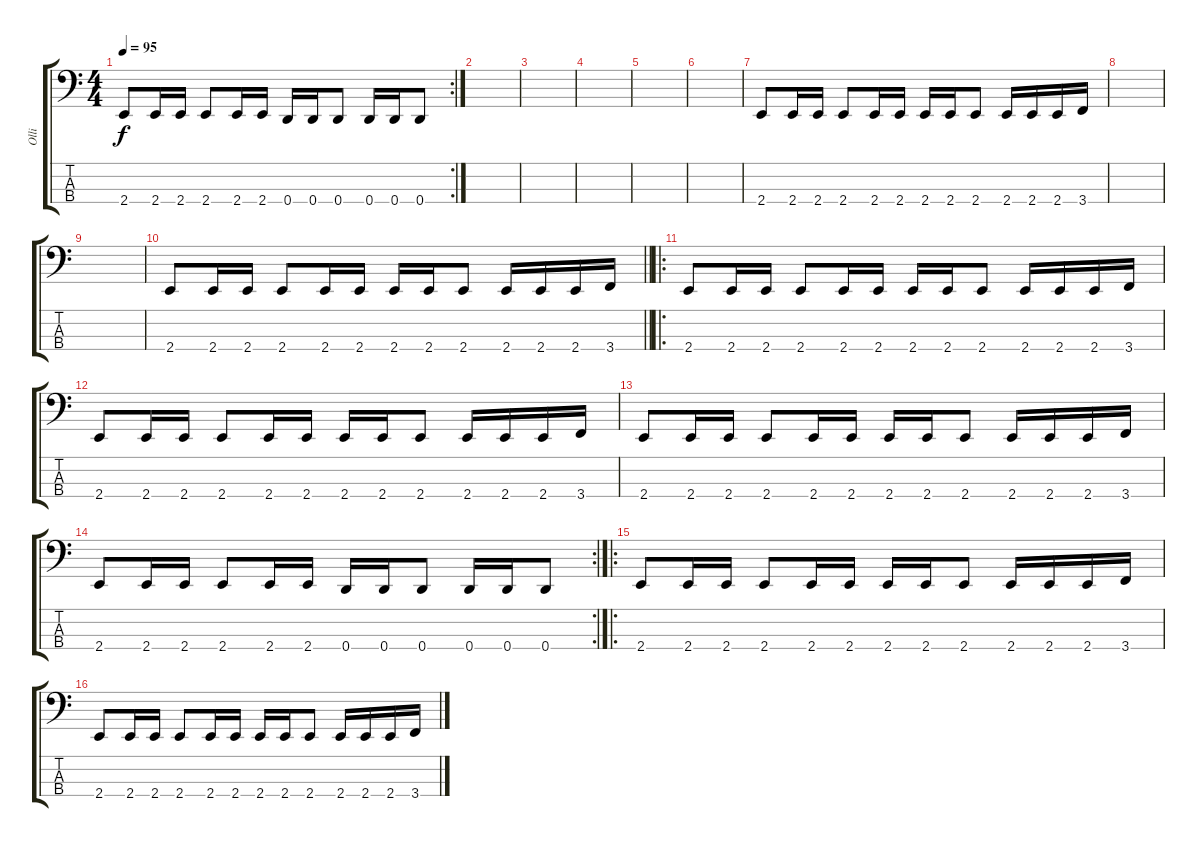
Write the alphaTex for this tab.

\track ("Olli" "Olli") {instrument electricbassfinger}
\staff {score tabs}
\tuning (G2 D2 A1 D1) {hide}
\rc 2
\ts (4 4)
\tempo 95
\clef f4
\ks c
2.4.8{dy f} 2.4.16 2.4.16 2.4.8 2.4.16 2.4.16 0.4.16 0.4.16 0.4.8 0.4.16 0.4.16 0.4.8 |
|
|
|
|
|
2.4.8 2.4.16 2.4.16 2.4.8 2.4.16 2.4.16 2.4.16 2.4.16 2.4.8 2.4.16 2.4.16 2.4.16 3.4.16 |
|
|
\barLineRight lightlight
2.4.8 2.4.16 2.4.16 2.4.8 2.4.16 2.4.16 2.4.16 2.4.16 2.4.8 2.4.16 2.4.16 2.4.16 3.4.16 |
\ro
2.4.8 2.4.16 2.4.16 2.4.8 2.4.16 2.4.16 2.4.16 2.4.16 2.4.8 2.4.16 2.4.16 2.4.16 3.4.16 |
2.4.8 2.4.16 2.4.16 2.4.8 2.4.16 2.4.16 2.4.16 2.4.16 2.4.8 2.4.16 2.4.16 2.4.16 3.4.16 |
2.4.8 2.4.16 2.4.16 2.4.8 2.4.16 2.4.16 2.4.16 2.4.16 2.4.8 2.4.16 2.4.16 2.4.16 3.4.16 |
\rc 2
2.4.8 2.4.16 2.4.16 2.4.8 2.4.16 2.4.16 0.4.16 0.4.16 0.4.8 0.4.16 0.4.16 0.4.8 |
\ro
2.4.8 2.4.16 2.4.16 2.4.8 2.4.16 2.4.16 2.4.16 2.4.16 2.4.8 2.4.16 2.4.16 2.4.16 3.4.16 |
2.4.8 2.4.16 2.4.16 2.4.8 2.4.16 2.4.16 2.4.16 2.4.16 2.4.8 2.4.16 2.4.16 2.4.16 3.4.16
